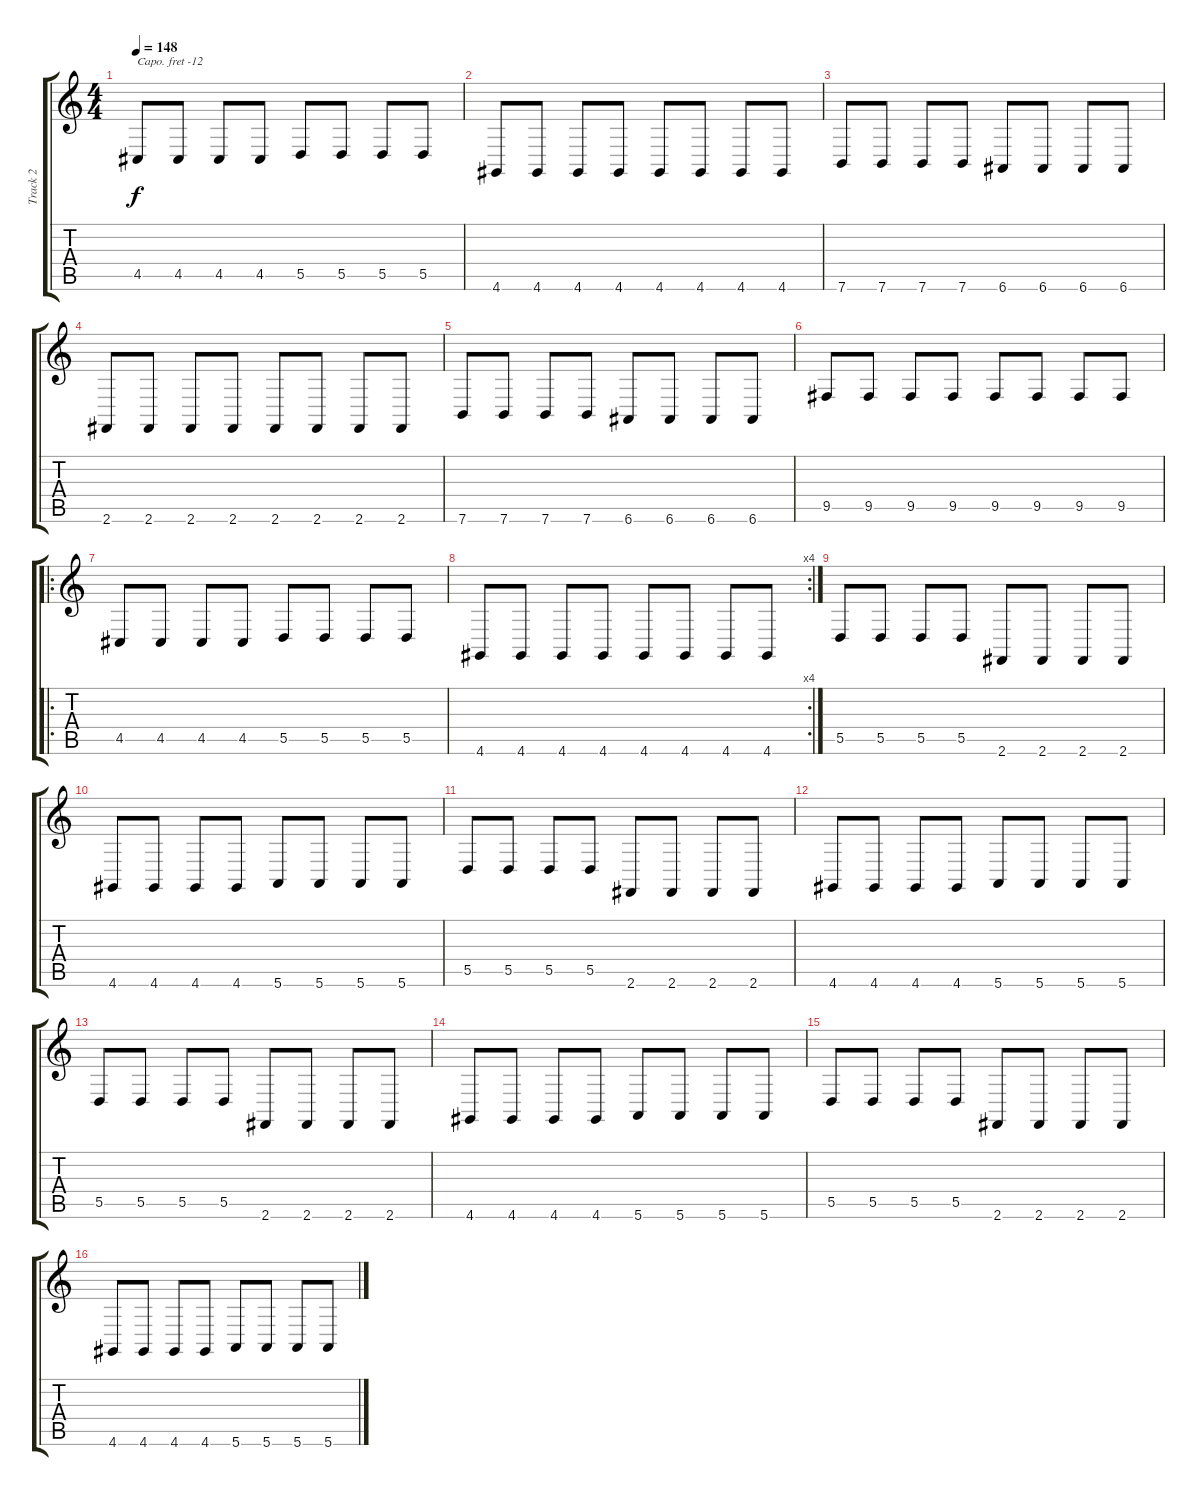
\track ("Track 2" "Track 2") {instrument electricbassfinger}
\staff {score tabs}
\capo -12
\tuning (E4 B3 G3 D3 A2 E2) {hide}
\ts (4 4)
\tempo 148
\clef g2
\ks c
4.5.8{dy f} 4.5.8 4.5.8 4.5.8 5.5.8 5.5.8 5.5.8 5.5.8 |
4.6.8 4.6.8 4.6.8 4.6.8 4.6.8 4.6.8 4.6.8 4.6.8 |
7.6.8 7.6.8 7.6.8 7.6.8 6.6.8 6.6.8 6.6.8 6.6.8 |
2.6.8 2.6.8 2.6.8 2.6.8 2.6.8 2.6.8 2.6.8 2.6.8 |
7.6.8 7.6.8 7.6.8 7.6.8 6.6.8 6.6.8 6.6.8 6.6.8 |
9.5.8 9.5.8 9.5.8 9.5.8 9.5.8 9.5.8 9.5.8 9.5.8 |
\ro
4.5.8 4.5.8 4.5.8 4.5.8 5.5.8 5.5.8 5.5.8 5.5.8 |
\rc 4
4.6.8 4.6.8 4.6.8 4.6.8 4.6.8 4.6.8 4.6.8 4.6.8 |
5.5.8 5.5.8 5.5.8 5.5.8 2.6.8 2.6.8 2.6.8 2.6.8 |
4.6.8 4.6.8 4.6.8 4.6.8 5.6.8 5.6.8 5.6.8 5.6.8 |
5.5.8 5.5.8 5.5.8 5.5.8 2.6.8 2.6.8 2.6.8 2.6.8 |
4.6.8 4.6.8 4.6.8 4.6.8 5.6.8 5.6.8 5.6.8 5.6.8 |
5.5.8 5.5.8 5.5.8 5.5.8 2.6.8 2.6.8 2.6.8 2.6.8 |
4.6.8 4.6.8 4.6.8 4.6.8 5.6.8 5.6.8 5.6.8 5.6.8 |
5.5.8 5.5.8 5.5.8 5.5.8 2.6.8 2.6.8 2.6.8 2.6.8 |
4.6.8 4.6.8 4.6.8 4.6.8 5.6.8 5.6.8 5.6.8 5.6.8
